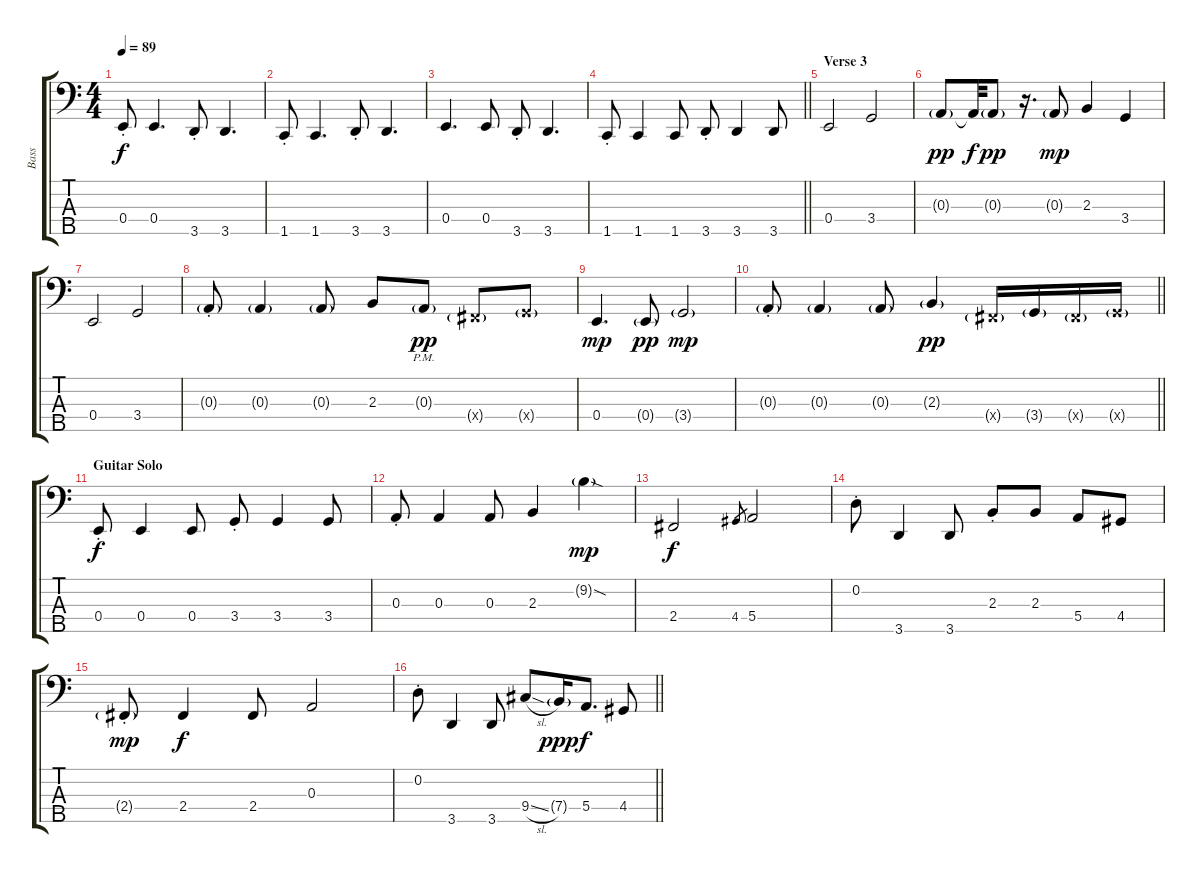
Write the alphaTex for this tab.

\track ("Bass" "Bass") {instrument electricbassfinger}
\staff {score tabs}
\tuning (G2 D2 A1 E1 B0) {hide}
\ts (4 4)
\tempo 89
\clef f4
\ks c
0.4{st}.8{dy f} 0.4.4{d} 3.5{st}.8 3.5.4{d} |
1.5{st}.8 1.5.4{d} 3.5{st}.8 3.5.4{d} |
0.4.4{d} 0.4.8 3.5{st}.8 3.5.4{d} |
\barLineRight lightlight
1.5{st}.8 1.5.4 1.5.8 3.5{st}.8 3.5.4 3.5.8 |
\section ("" "Verse 3")
0.4.2 3.4.2 |
0.3{g}.8{dy pp} 0.3{t}.32{dy f} 0.3{g}.8{dy pp} r.16{d} 0.3{g}.8{dy mp} 2.3.4 3.4.4 |
0.4.2 3.4.2 |
0.3{g st}.8 0.3{g}.4 0.3{g}.8 2.3.8 0.3{g pm}.8{dy pp} 2.4{g x}.8 3.4{g x}.8 |
0.4.4{d dy mp} 0.4{g}.8{dy pp} 3.4{g}.2{dy mp} |
\barLineRight lightlight
0.3{g st}.8 0.3{g}.4 0.3{g}.8 2.3{g}.4{dy pp} 2.4{g x}.16 3.4{g}.16 2.4{g x}.16 3.4{g x}.16 |
\section ("" "Guitar Solo")
0.4{st}.8{dy f} 0.4.4 0.4.8 3.4{st}.8 3.4.4 3.4.8 |
0.3{st}.8 0.3.4 0.3.8 2.3.4 9.2{sod g}.4{dy mp} |
2.4.2{dy f} 4.4.8{gr} 5.4.2 |
0.2{st}.8 3.5.4 3.5.8 2.3{st}.8 2.3.8 5.4.8 4.4.8 |
2.4{g st}.8{dy mp} 2.4.4{dy f} 2.4.8 0.3.2 |
\barLineRight lightlight
0.2{st}.8 3.5.4 3.5.8 9.4{sl}.8 7.4{g}.16{dy ppp} 5.4.8{d dy f} 4.4.8
